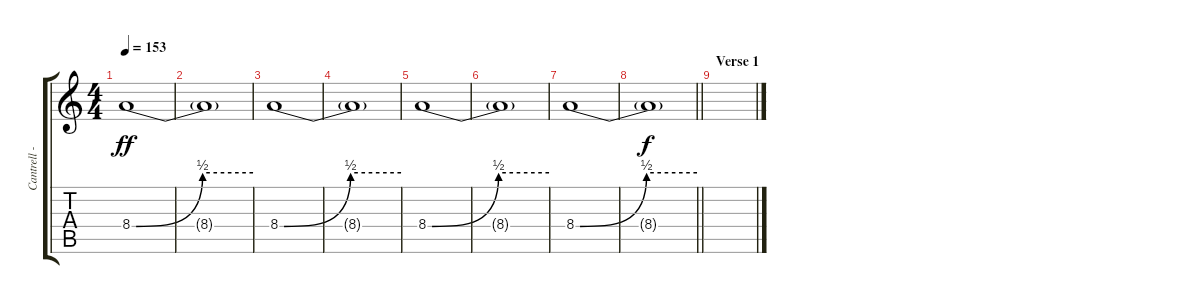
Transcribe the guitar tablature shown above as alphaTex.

\track ("Cantrell - low bend (played live)" "Cantrell -") {instrument overdrivenguitar}
\staff {score tabs}
\tuning (Eb4 Bb3 Gb3 Db3 Ab2 Db2) {hide}
\ts (4 4)
\tempo 153
\clef g2
\ks c
8.4{be (custom 0 0 2 0 35 2 60 2)}.1{dy ff} |
8.4{t}.1 |
8.4{be (custom 0 0 2 0 35 2 60 2)}.1 |
8.4{t}.1 |
8.4{be (custom 0 0 2 0 35 2 60 2)}.1 |
8.4{t}.1 |
8.4{be (custom 0 0 2 0 35 2 60 2)}.1 |
\barLineRight lightlight
8.4{t}.1{dy f} |
\section ("" "Verse 1")
